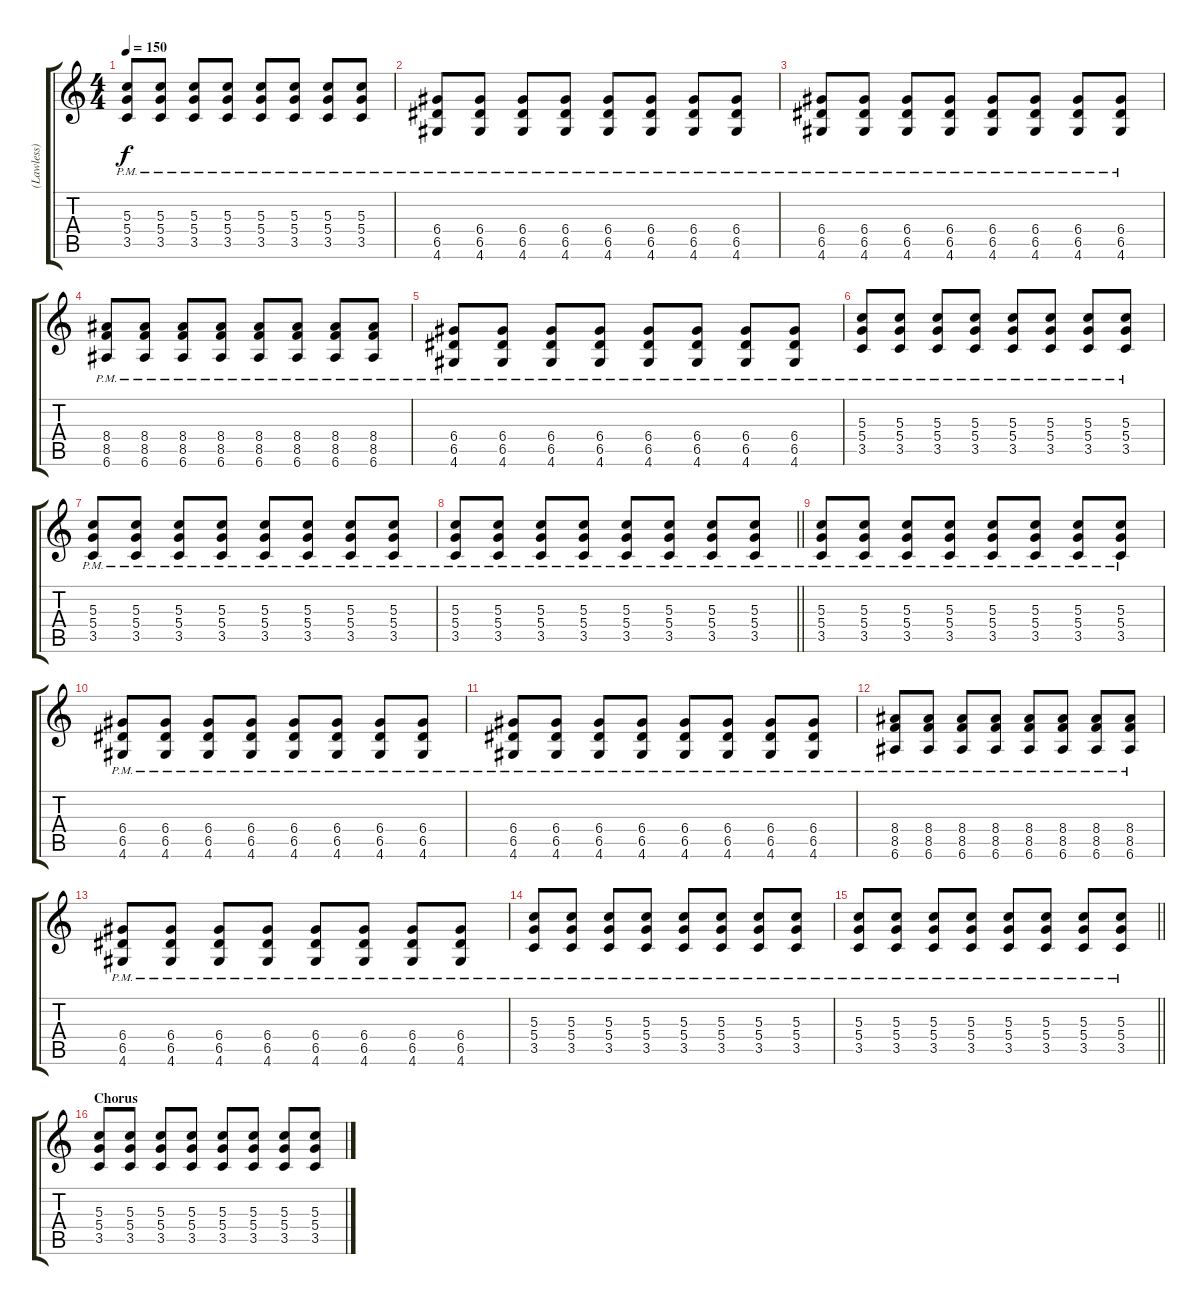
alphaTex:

\track ("(Lawless) Rhythm Guitar" "(Lawless) ") {instrument distortionguitar}
\staff {score tabs}
\tuning (E4 B3 G3 D3 A2 E2) {hide}
\ts (4 4)
\tempo 150
\clef g2
\ks c
(5.3{pm} 5.4{pm} 3.5{pm}).8{dy f} (5.3{pm} 5.4{pm} 3.5{pm}).8 (5.3{pm} 5.4{pm} 3.5{pm}).8 (5.3{pm} 5.4{pm} 3.5{pm}).8 (5.3{pm} 5.4{pm} 3.5{pm}).8 (5.3{pm} 5.4{pm} 3.5{pm}).8 (5.3{pm} 5.4{pm} 3.5{pm}).8 (5.3{pm} 5.4{pm} 3.5{pm}).8 |
(6.4{pm} 6.5{pm} 4.6{pm}).8 (6.4{pm} 6.5{pm} 4.6{pm}).8 (6.4{pm} 6.5{pm} 4.6{pm}).8 (6.4{pm} 6.5{pm} 4.6{pm}).8 (6.4{pm} 6.5{pm} 4.6{pm}).8 (6.4{pm} 6.5{pm} 4.6{pm}).8 (6.4{pm} 6.5{pm} 4.6{pm}).8 (6.4{pm} 6.5{pm} 4.6{pm}).8 |
(6.4{pm} 6.5{pm} 4.6{pm}).8 (6.4{pm} 6.5{pm} 4.6{pm}).8 (6.4{pm} 6.5{pm} 4.6{pm}).8 (6.4{pm} 6.5{pm} 4.6{pm}).8 (6.4{pm} 6.5{pm} 4.6{pm}).8 (6.4{pm} 6.5{pm} 4.6{pm}).8 (6.4{pm} 6.5{pm} 4.6{pm}).8 (6.4{pm} 6.5{pm} 4.6{pm}).8 |
(8.4{pm} 8.5{pm} 6.6{pm}).8 (8.4{pm} 8.5{pm} 6.6{pm}).8 (8.4{pm} 8.5{pm} 6.6{pm}).8 (8.4{pm} 8.5{pm} 6.6{pm}).8 (8.4{pm} 8.5{pm} 6.6{pm}).8 (8.4{pm} 8.5{pm} 6.6{pm}).8 (8.4{pm} 8.5{pm} 6.6{pm}).8 (8.4{pm} 8.5{pm} 6.6{pm}).8 |
(6.4{pm} 6.5{pm} 4.6{pm}).8 (6.4{pm} 6.5{pm} 4.6{pm}).8 (6.4{pm} 6.5{pm} 4.6{pm}).8 (6.4{pm} 6.5{pm} 4.6{pm}).8 (6.4{pm} 6.5{pm} 4.6{pm}).8 (6.4{pm} 6.5{pm} 4.6{pm}).8 (6.4{pm} 6.5{pm} 4.6{pm}).8 (6.4{pm} 6.5{pm} 4.6{pm}).8 |
(5.3{pm} 5.4{pm} 3.5{pm}).8 (5.3{pm} 5.4{pm} 3.5{pm}).8 (5.3{pm} 5.4{pm} 3.5{pm}).8 (5.3{pm} 5.4{pm} 3.5{pm}).8 (5.3{pm} 5.4{pm} 3.5{pm}).8 (5.3{pm} 5.4{pm} 3.5{pm}).8 (5.3{pm} 5.4{pm} 3.5{pm}).8 (5.3{pm} 5.4{pm} 3.5{pm}).8 |
(5.3{pm} 5.4{pm} 3.5{pm}).8 (5.3{pm} 5.4{pm} 3.5{pm}).8 (5.3{pm} 5.4{pm} 3.5{pm}).8 (5.3{pm} 5.4{pm} 3.5{pm}).8 (5.3{pm} 5.4{pm} 3.5{pm}).8 (5.3{pm} 5.4{pm} 3.5{pm}).8 (5.3{pm} 5.4{pm} 3.5{pm}).8 (5.3{pm} 5.4{pm} 3.5{pm}).8 |
\barLineRight lightlight
(5.3{pm} 5.4{pm} 3.5{pm}).8 (5.3{pm} 5.4{pm} 3.5{pm}).8 (5.3{pm} 5.4{pm} 3.5{pm}).8 (5.3{pm} 5.4{pm} 3.5{pm}).8 (5.3{pm} 5.4{pm} 3.5{pm}).8 (5.3{pm} 5.4{pm} 3.5{pm}).8 (5.3{pm} 5.4{pm} 3.5{pm}).8 (5.3{pm} 5.4{pm} 3.5{pm}).8 |
(5.3{pm} 5.4{pm} 3.5{pm}).8 (5.3{pm} 5.4{pm} 3.5{pm}).8 (5.3{pm} 5.4{pm} 3.5{pm}).8 (5.3{pm} 5.4{pm} 3.5{pm}).8 (5.3{pm} 5.4{pm} 3.5{pm}).8 (5.3{pm} 5.4{pm} 3.5{pm}).8 (5.3{pm} 5.4{pm} 3.5{pm}).8 (5.3{pm} 5.4{pm} 3.5{pm}).8 |
(6.4{pm} 6.5{pm} 4.6{pm}).8 (6.4{pm} 6.5{pm} 4.6{pm}).8 (6.4{pm} 6.5{pm} 4.6{pm}).8 (6.4{pm} 6.5{pm} 4.6{pm}).8 (6.4{pm} 6.5{pm} 4.6{pm}).8 (6.4{pm} 6.5{pm} 4.6{pm}).8 (6.4{pm} 6.5{pm} 4.6{pm}).8 (6.4{pm} 6.5{pm} 4.6{pm}).8 |
(6.4{pm} 6.5{pm} 4.6{pm}).8 (6.4{pm} 6.5{pm} 4.6{pm}).8 (6.4{pm} 6.5{pm} 4.6{pm}).8 (6.4{pm} 6.5{pm} 4.6{pm}).8 (6.4{pm} 6.5{pm} 4.6{pm}).8 (6.4{pm} 6.5{pm} 4.6{pm}).8 (6.4{pm} 6.5{pm} 4.6{pm}).8 (6.4{pm} 6.5{pm} 4.6{pm}).8 |
(8.4{pm} 8.5{pm} 6.6{pm}).8 (8.4{pm} 8.5{pm} 6.6{pm}).8 (8.4{pm} 8.5{pm} 6.6{pm}).8 (8.4{pm} 8.5{pm} 6.6{pm}).8 (8.4{pm} 8.5{pm} 6.6{pm}).8 (8.4{pm} 8.5{pm} 6.6{pm}).8 (8.4{pm} 8.5{pm} 6.6{pm}).8 (8.4{pm} 8.5{pm} 6.6{pm}).8 |
(6.4{pm} 6.5{pm} 4.6{pm}).8 (6.4{pm} 6.5{pm} 4.6{pm}).8 (6.4{pm} 6.5{pm} 4.6{pm}).8 (6.4{pm} 6.5{pm} 4.6{pm}).8 (6.4{pm} 6.5{pm} 4.6{pm}).8 (6.4{pm} 6.5{pm} 4.6{pm}).8 (6.4{pm} 6.5{pm} 4.6{pm}).8 (6.4{pm} 6.5{pm} 4.6{pm}).8 |
(5.3{pm} 5.4{pm} 3.5{pm}).8 (5.3{pm} 5.4{pm} 3.5{pm}).8 (5.3{pm} 5.4{pm} 3.5{pm}).8 (5.3{pm} 5.4{pm} 3.5{pm}).8 (5.3{pm} 5.4{pm} 3.5{pm}).8 (5.3{pm} 5.4{pm} 3.5{pm}).8 (5.3{pm} 5.4{pm} 3.5{pm}).8 (5.3{pm} 5.4{pm} 3.5{pm}).8 |
\barLineRight lightlight
(5.3{pm} 5.4{pm} 3.5{pm}).8 (5.3{pm} 5.4{pm} 3.5{pm}).8 (5.3{pm} 5.4{pm} 3.5{pm}).8 (5.3{pm} 5.4{pm} 3.5{pm}).8 (5.3{pm} 5.4{pm} 3.5{pm}).8 (5.3{pm} 5.4{pm} 3.5{pm}).8 (5.3{pm} 5.4{pm} 3.5{pm}).8 (5.3{pm} 5.4{pm} 3.5{pm}).8 |
\section ("" "Chorus")
(5.3 5.4 3.5).8 (5.3 5.4 3.5).8 (5.3 5.4 3.5).8 (5.3 5.4 3.5).8 (5.3 5.4 3.5).8 (5.3 5.4 3.5).8 (5.3 5.4 3.5).8 (5.3 5.4 3.5).8
